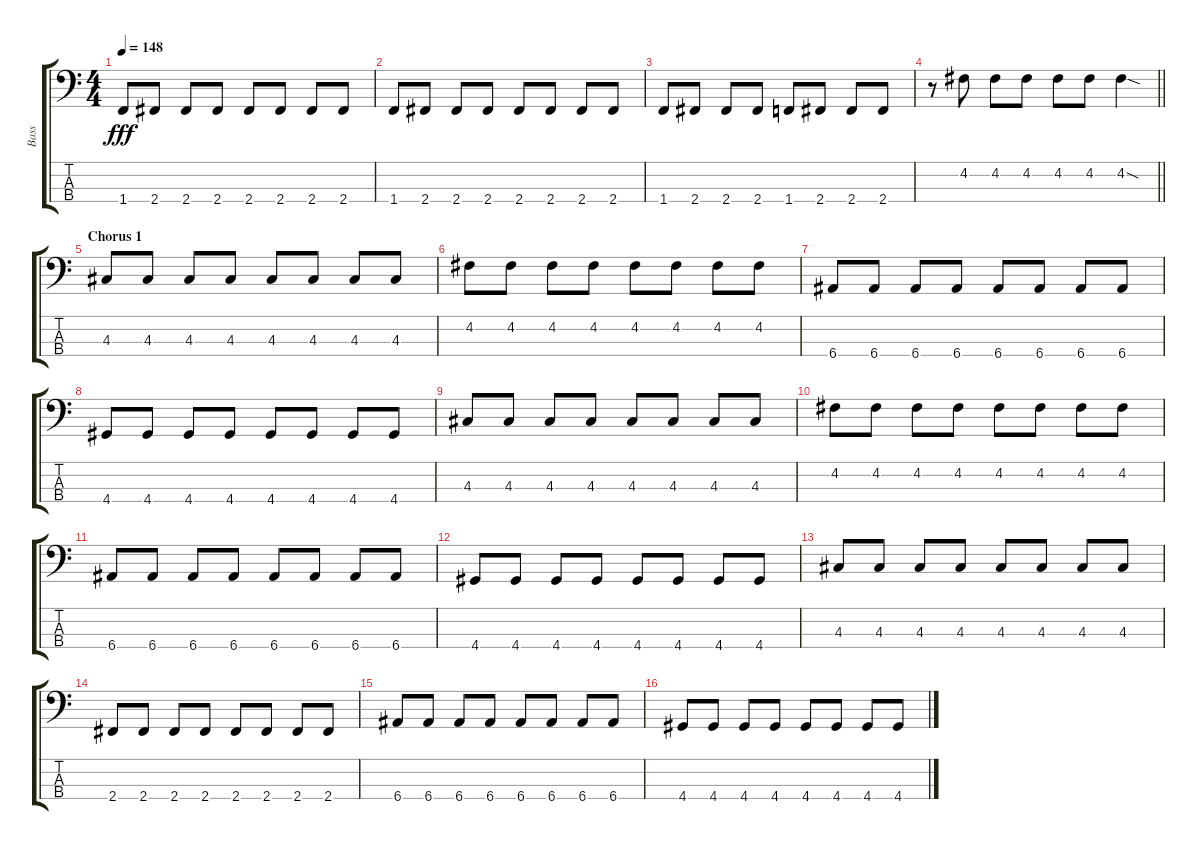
\track ("Bass" "Bass") {instrument electricbasspick}
\staff {score tabs}
\tuning (G2 D2 A1 E1) {hide}
\ts (4 4)
\tempo 148
\clef f4
\ks c
1.4.8{dy fff} 2.4.8 2.4.8 2.4.8 2.4.8 2.4.8 2.4.8 2.4.8 |
1.4.8 2.4.8 2.4.8 2.4.8 2.4.8 2.4.8 2.4.8 2.4.8 |
1.4.8 2.4.8 2.4.8 2.4.8 1.4.8 2.4.8 2.4.8 2.4.8 |
\barLineRight lightlight
r.8 4.2.8 4.2.8 4.2.8 4.2.8 4.2.8 4.2{sod}.4 |
\section ("" "Chorus 1")
4.3.8 4.3.8 4.3.8 4.3.8 4.3.8 4.3.8 4.3.8 4.3.8 |
4.2.8 4.2.8 4.2.8 4.2.8 4.2.8 4.2.8 4.2.8 4.2.8 |
6.4.8 6.4.8 6.4.8 6.4.8 6.4.8 6.4.8 6.4.8 6.4.8 |
4.4.8 4.4.8 4.4.8 4.4.8 4.4.8 4.4.8 4.4.8 4.4.8 |
4.3.8 4.3.8 4.3.8 4.3.8 4.3.8 4.3.8 4.3.8 4.3.8 |
4.2.8 4.2.8 4.2.8 4.2.8 4.2.8 4.2.8 4.2.8 4.2.8 |
6.4.8 6.4.8 6.4.8 6.4.8 6.4.8 6.4.8 6.4.8 6.4.8 |
4.4.8 4.4.8 4.4.8 4.4.8 4.4.8 4.4.8 4.4.8 4.4.8 |
4.3.8 4.3.8 4.3.8 4.3.8 4.3.8 4.3.8 4.3.8 4.3.8 |
2.4.8 2.4.8 2.4.8 2.4.8 2.4.8 2.4.8 2.4.8 2.4.8 |
6.4.8 6.4.8 6.4.8 6.4.8 6.4.8 6.4.8 6.4.8 6.4.8 |
4.4.8 4.4.8 4.4.8 4.4.8 4.4.8 4.4.8 4.4.8 4.4.8
